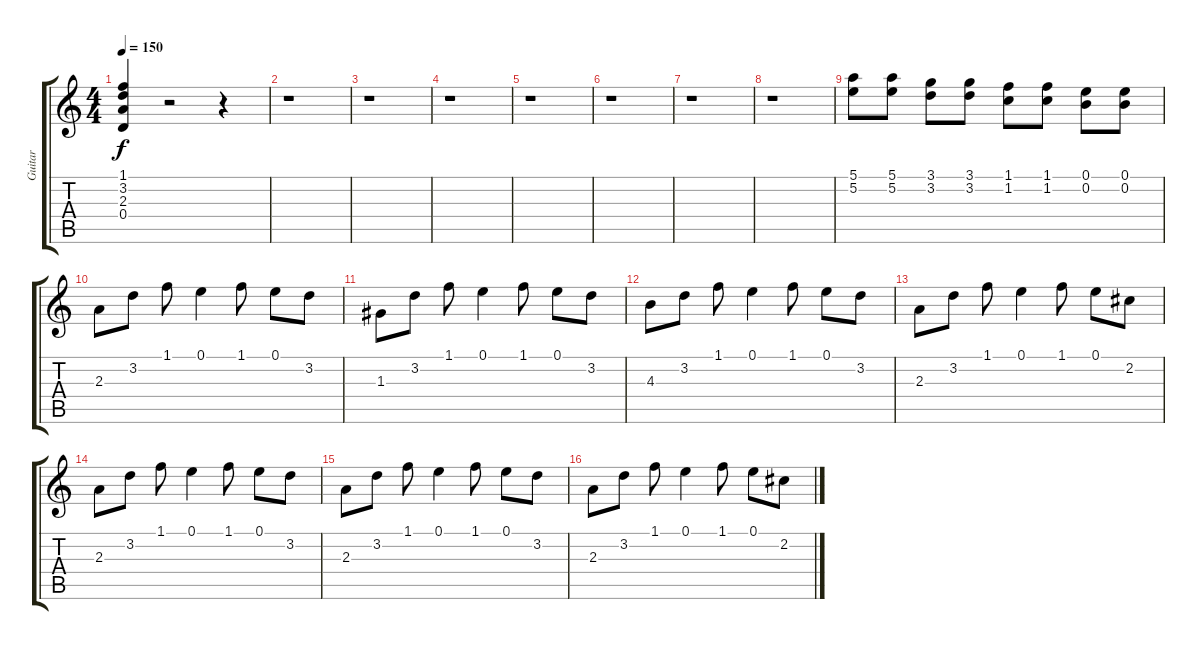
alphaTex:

\track ("Guitar" "Guitar") {instrument acousticguitarnylon}
\staff {score tabs}
\tuning (E4 B3 G3 D3 A2 E2) {hide}
\ts (4 4)
\tempo 150
\clef g2
\ks c
(1.1 3.2 2.3 0.4).4{dy f} r.2 r.4 |
r.1 |
r.1 |
r.1 |
r.1 |
r.1 |
r.1 |
r.1 |
(5.1 5.2).8 (5.1 5.2).8 (3.1 3.2).8 (3.1 3.2).8 (1.1 1.2).8 (1.1 1.2).8 (0.1 0.2).8 (0.1 0.2).8 |
2.3.8{volume 9 instrument tremolostrings} 3.2.8 1.1.8 0.1.4 1.1.8 0.1.8 3.2.8 |
1.3.8 3.2.8 1.1.8 0.1.4 1.1.8 0.1.8 3.2.8 |
4.3.8 3.2.8 1.1.8 0.1.4 1.1.8 0.1.8 3.2.8 |
2.3.8 3.2.8 1.1.8 0.1.4 1.1.8 0.1.8 2.2.8 |
2.3.8 3.2.8 1.1.8 0.1.4 1.1.8 0.1.8 3.2.8 |
2.3.8 3.2.8 1.1.8 0.1.4 1.1.8 0.1.8 3.2.8 |
2.3.8 3.2.8 1.1.8 0.1.4 1.1.8 0.1.8 2.2.8
